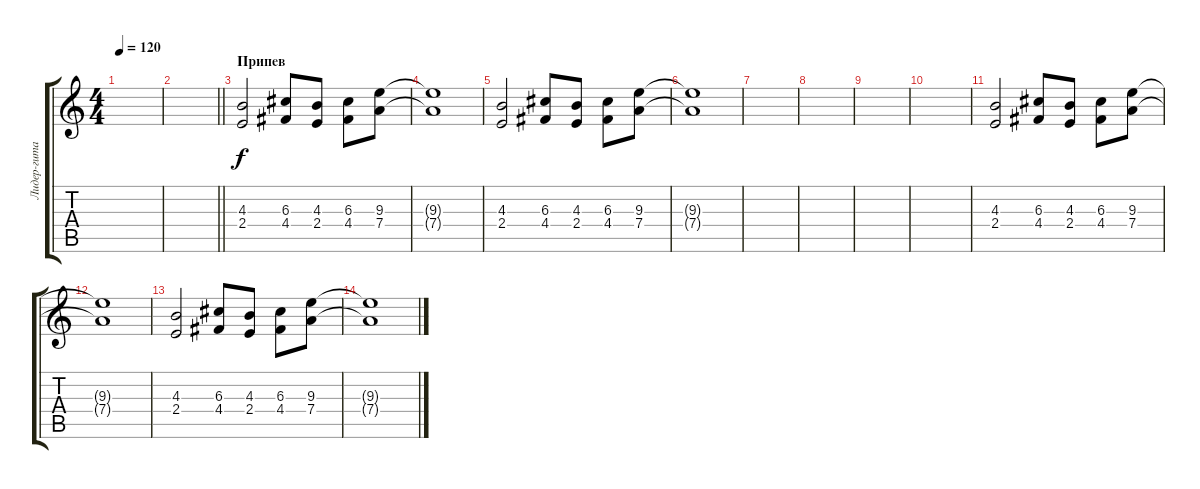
\track ("Лидер-гитара 1" "Лидер-гита") {instrument distortionguitar}
\staff {score tabs}
\tuning (E4 B3 G3 D3 A2 E2) {hide}
\ts (4 4)
\tempo 120
\clef g2
\ks c
|
\barLineRight lightlight
|
\section ("" "Припев")
(4.3 2.4).2 (6.3 4.4).8 (4.3 2.4).8 (6.3 4.4).8 (9.3 7.4).8 |
(9.3{t} 7.4{t}).1 |
(4.3 2.4).2 (6.3 4.4).8 (4.3 2.4).8 (6.3 4.4).8 (9.3 7.4).8 |
(9.3{t} 7.4{t}).1 |
|
|
|
|
(4.3 2.4).2 (6.3 4.4).8 (4.3 2.4).8 (6.3 4.4).8 (9.3 7.4).8 |
(9.3{t} 7.4{t}).1 |
(4.3 2.4).2 (6.3 4.4).8 (4.3 2.4).8 (6.3 4.4).8 (9.3 7.4).8 |
(9.3{t} 7.4{t}).1
